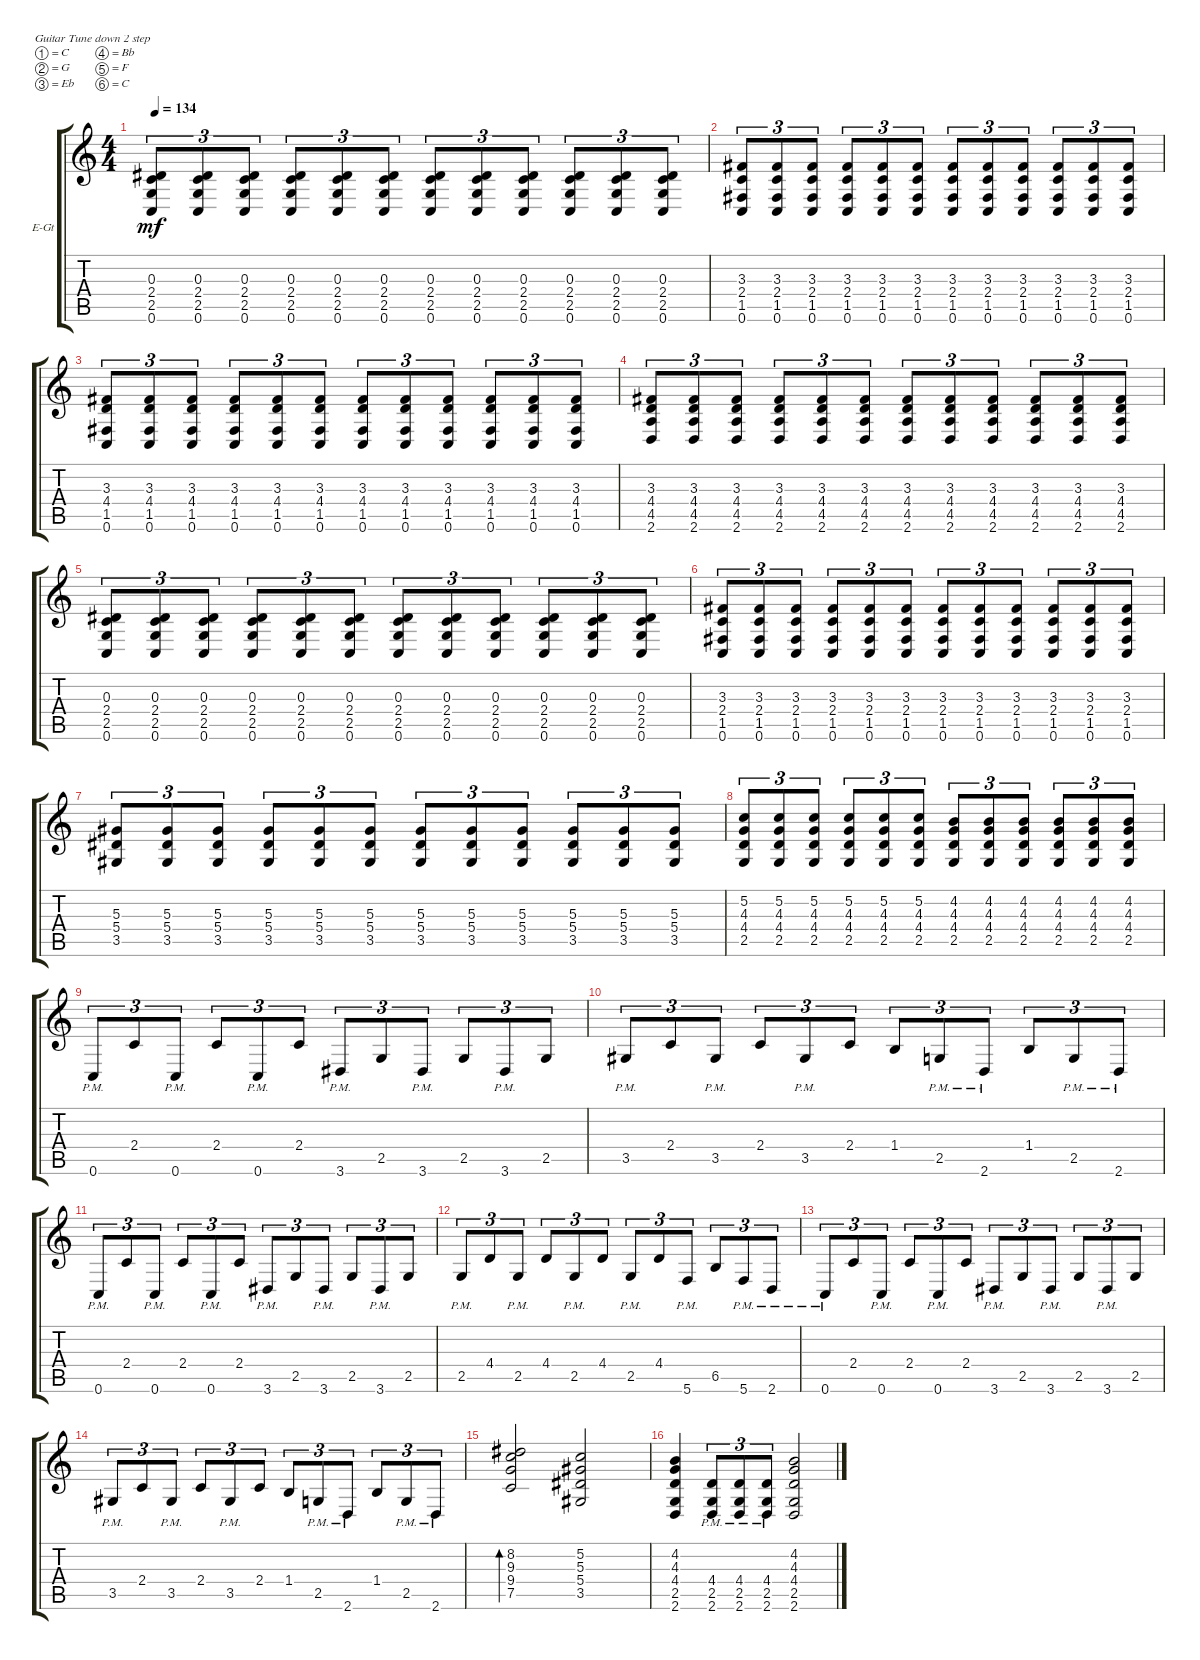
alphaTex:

\defaultSystemsLayout 4
\bracketExtendMode groupsimilarinstruments
\firstSystemTrackNameOrientation horizontal
\otherSystemsTrackNameOrientation horizontal
\track ("Knight Rhythm" "E-Gt") {instrument overdrivenguitar}
\staff {score tabs}
\tuning (C4 G3 Eb3 Bb2 F2 C2)
\ts (4 4)
\tempo 134
\clef g2
\ks c
(2.4 2.5 0.3 0.6).8{tu (3 2) dy mf} (2.4 2.5 0.3 0.6).8{tu (3 2)} (2.4 2.5 0.3 0.6).8{tu (3 2)} (2.4 2.5 0.3 0.6).8{tu (3 2)} (2.4 2.5 0.3 0.6).8{tu (3 2)} (2.4 2.5 0.3 0.6).8{tu (3 2)} (2.4 2.5 0.3 0.6).8{tu (3 2)} (2.4 2.5 0.3 0.6).8{tu (3 2)} (2.4 2.5 0.3 0.6).8{tu (3 2)} (2.4 2.5 0.3 0.6).8{tu (3 2)} (2.4 2.5 0.3 0.6).8{tu (3 2)} (2.4 2.5 0.3 0.6).8{tu (3 2)} |
(1.5 2.4 3.3 0.6).8{tu (3 2)} (1.5 2.4 3.3 0.6).8{tu (3 2)} (1.5 2.4 3.3 0.6).8{tu (3 2)} (1.5 2.4 3.3 0.6).8{tu (3 2)} (1.5 2.4 3.3 0.6).8{tu (3 2)} (1.5 2.4 3.3 0.6).8{tu (3 2)} (1.5 2.4 3.3 0.6).8{tu (3 2)} (1.5 2.4 3.3 0.6).8{tu (3 2)} (1.5 2.4 3.3 0.6).8{tu (3 2)} (1.5 2.4 3.3 0.6).8{tu (3 2)} (1.5 2.4 3.3 0.6).8{tu (3 2)} (1.5 2.4 3.3 0.6).8{tu (3 2)} |
(3.3 4.4 1.5 0.6).8{tu (3 2)} (3.3 4.4 1.5 0.6).8{tu (3 2)} (3.3 4.4 1.5 0.6).8{tu (3 2)} (3.3 4.4 1.5 0.6).8{tu (3 2)} (3.3 4.4 1.5 0.6).8{tu (3 2)} (3.3 4.4 1.5 0.6).8{tu (3 2)} (3.3 4.4 1.5 0.6).8{tu (3 2)} (3.3 4.4 1.5 0.6).8{tu (3 2)} (3.3 4.4 1.5 0.6).8{tu (3 2)} (3.3 4.4 1.5 0.6).8{tu (3 2)} (3.3 4.4 1.5 0.6).8{tu (3 2)} (3.3 4.4 1.5 0.6).8{tu (3 2)} |
(4.4 4.5 2.6 3.3).8{tu (3 2)} (4.4 4.5 2.6 3.3).8{tu (3 2)} (4.4 4.5 2.6 3.3).8{tu (3 2)} (4.4 4.5 2.6 3.3).8{tu (3 2)} (4.4 4.5 2.6 3.3).8{tu (3 2)} (4.4 4.5 2.6 3.3).8{tu (3 2)} (4.4 4.5 2.6 3.3).8{tu (3 2)} (4.4 4.5 2.6 3.3).8{tu (3 2)} (4.4 4.5 2.6 3.3).8{tu (3 2)} (4.4 4.5 2.6 3.3).8{tu (3 2)} (4.4 4.5 2.6 3.3).8{tu (3 2)} (4.4 4.5 2.6 3.3).8{tu (3 2)} |
(2.4 2.5 0.3 0.6).8{tu (3 2)} (2.4 2.5 0.3 0.6).8{tu (3 2)} (2.4 2.5 0.3 0.6).8{tu (3 2)} (2.4 2.5 0.3 0.6).8{tu (3 2)} (2.4 2.5 0.3 0.6).8{tu (3 2)} (2.4 2.5 0.3 0.6).8{tu (3 2)} (2.4 2.5 0.3 0.6).8{tu (3 2)} (2.4 2.5 0.3 0.6).8{tu (3 2)} (2.4 2.5 0.3 0.6).8{tu (3 2)} (2.4 2.5 0.3 0.6).8{tu (3 2)} (2.4 2.5 0.3 0.6).8{tu (3 2)} (2.4 2.5 0.3 0.6).8{tu (3 2)} |
(1.5 2.4 3.3 0.6).8{tu (3 2)} (1.5 2.4 3.3 0.6).8{tu (3 2)} (1.5 2.4 3.3 0.6).8{tu (3 2)} (1.5 2.4 3.3 0.6).8{tu (3 2)} (1.5 2.4 3.3 0.6).8{tu (3 2)} (1.5 2.4 3.3 0.6).8{tu (3 2)} (1.5 2.4 3.3 0.6).8{tu (3 2)} (1.5 2.4 3.3 0.6).8{tu (3 2)} (1.5 2.4 3.3 0.6).8{tu (3 2)} (1.5 2.4 3.3 0.6).8{tu (3 2)} (1.5 2.4 3.3 0.6).8{tu (3 2)} (1.5 2.4 3.3 0.6).8{tu (3 2)} |
(3.5 5.4 5.3).8{tu (3 2)} (3.5 5.4 5.3).8{tu (3 2)} (3.5 5.4 5.3).8{tu (3 2)} (3.5 5.4 5.3).8{tu (3 2)} (3.5 5.4 5.3).8{tu (3 2)} (3.5 5.4 5.3).8{tu (3 2)} (3.5 5.4 5.3).8{tu (3 2)} (3.5 5.4 5.3).8{tu (3 2)} (3.5 5.4 5.3).8{tu (3 2)} (3.5 5.4 5.3).8{tu (3 2)} (3.5 5.4 5.3).8{tu (3 2)} (3.5 5.4 5.3).8{tu (3 2)} |
(5.2 2.5 4.3 4.4).8{tu (3 2)} (5.2 2.5 4.3 4.4).8{tu (3 2)} (5.2 2.5 4.3 4.4).8{tu (3 2)} (5.2 2.5 4.3 4.4).8{tu (3 2)} (5.2 2.5 4.3 4.4).8{tu (3 2)} (5.2 2.5 4.4 4.3).8{tu (3 2)} (4.2 2.5 4.3 4.4).8{tu (3 2)} (4.2 2.5 4.3 4.4).8{tu (3 2)} (4.2 2.5 4.3 4.4).8{tu (3 2)} (4.2 2.5 4.3 4.4).8{tu (3 2)} (4.2 2.5 4.3 4.4).8{tu (3 2)} (4.2 2.5 4.4 4.3).8{tu (3 2)} |
0.6{pm}.8{tu (3 2)} 2.4.8{tu (3 2)} 0.6{pm}.8{tu (3 2)} 2.4.8{tu (3 2)} 0.6{pm}.8{tu (3 2)} 2.4.8{tu (3 2)} 3.6{pm}.8{tu (3 2)} 2.5.8{tu (3 2)} 3.6{pm}.8{tu (3 2)} 2.5.8{tu (3 2)} 3.6{pm}.8{tu (3 2)} 2.5.8{tu (3 2)} |
3.5{pm}.8{tu (3 2)} 2.4.8{tu (3 2)} 3.5{pm}.8{tu (3 2)} 2.4.8{tu (3 2)} 3.5{pm}.8{tu (3 2)} 2.4.8{tu (3 2)} 1.4.8{tu (3 2)} 2.5{pm}.8{tu (3 2)} 2.6{pm}.8{tu (3 2)} 1.4.8{tu (3 2)} 2.5{pm}.8{tu (3 2)} 2.6{pm}.8{tu (3 2)} |
0.6{pm}.8{tu (3 2)} 2.4.8{tu (3 2)} 0.6{pm}.8{tu (3 2)} 2.4.8{tu (3 2)} 0.6{pm}.8{tu (3 2)} 2.4.8{tu (3 2)} 3.6{pm}.8{tu (3 2)} 2.5.8{tu (3 2)} 3.6{pm}.8{tu (3 2)} 2.5.8{tu (3 2)} 3.6{pm}.8{tu (3 2)} 2.5.8{tu (3 2)} |
2.5{pm}.8{tu (3 2)} 4.4.8{tu (3 2)} 2.5{pm}.8{tu (3 2)} 4.4.8{tu (3 2)} 2.5{pm}.8{tu (3 2)} 4.4.8{tu (3 2)} 2.5{pm}.8{tu (3 2)} 4.4.8{tu (3 2)} 5.6{pm}.8{tu (3 2)} 6.5.8{tu (3 2)} 5.6{pm}.8{tu (3 2)} 2.6{pm}.8{tu (3 2)} |
0.6{pm}.8{tu (3 2)} 2.4.8{tu (3 2)} 0.6{pm}.8{tu (3 2)} 2.4.8{tu (3 2)} 0.6{pm}.8{tu (3 2)} 2.4.8{tu (3 2)} 3.6{pm}.8{tu (3 2)} 2.5.8{tu (3 2)} 3.6{pm}.8{tu (3 2)} 2.5.8{tu (3 2)} 3.6{pm}.8{tu (3 2)} 2.5.8{tu (3 2)} |
3.5{pm}.8{tu (3 2)} 2.4.8{tu (3 2)} 3.5{pm}.8{tu (3 2)} 2.4.8{tu (3 2)} 3.5{pm}.8{tu (3 2)} 2.4.8{tu (3 2)} 1.4.8{tu (3 2)} 2.5{pm}.8{tu (3 2)} 2.6{pm}.8{tu (3 2)} 1.4.8{tu (3 2)} 2.5{pm}.8{tu (3 2)} 2.6{pm}.8{tu (3 2)} |
(8.2 9.3 9.4 7.5).2{bd 82} (3.5 5.4 5.3 5.2).2 |
(2.5 4.4 4.3 4.2 2.6).4 (2.5{pm} 2.6{pm} 4.4{pm}).8{tu (3 2)} (2.5{pm} 2.6{pm} 4.4{pm}).8{tu (3 2)} (2.5{pm} 2.6{pm} 4.4{pm}).8{tu (3 2)} (2.5 4.4 4.3 4.2 2.6).2
